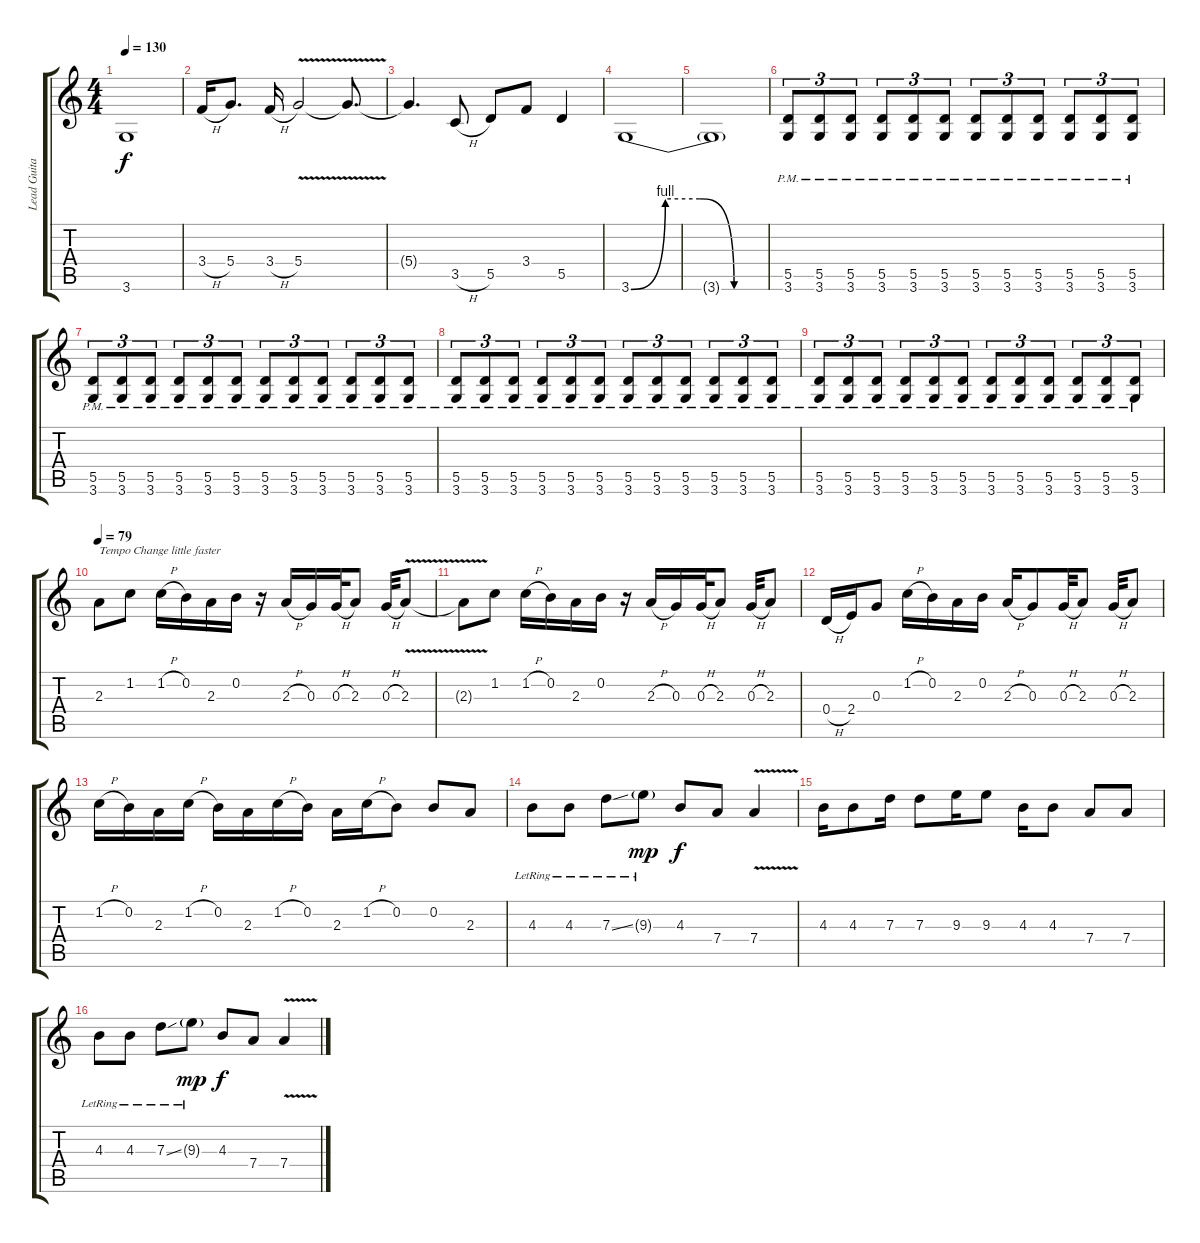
\track ("Lead Guitar" "Lead Guita") {instrument distortionguitar}
\staff {score tabs}
\tuning (E4 B3 G3 D3 A2 E2) {hide}
\ts (4 4)
\tempo 130
\clef g2
\ks c
3.6{t}.1{dy f} |
3.4{h}.16 5.4.8{d} 3.4{h}.16 5.4{v}.2 5.4{t}.8{d} |
5.4{t}.4{d} 3.5{h}.8 5.5.8 3.4.8 5.5.4 |
3.6{be (custom 0 0 15 4 30 4 45 0 60 0)}.1 |
3.6{t}.1 |
(5.5{pm} 3.6{pm}).8{tu (3 2) volume 10} (5.5{pm} 3.6{pm}).8{tu (3 2)} (5.5{pm} 3.6{pm}).8{tu (3 2)} (5.5{pm} 3.6{pm}).8{tu (3 2)} (5.5{pm} 3.6{pm}).8{tu (3 2)} (5.5{pm} 3.6{pm}).8{tu (3 2)} (5.5{pm} 3.6{pm}).8{tu (3 2)} (5.5{pm} 3.6{pm}).8{tu (3 2)} (5.5{pm} 3.6{pm}).8{tu (3 2)} (5.5{pm} 3.6{pm}).8{tu (3 2)} (5.5{pm} 3.6{pm}).8{tu (3 2)} (5.5{pm} 3.6{pm}).8{tu (3 2)} |
(5.5{pm} 3.6{pm}).8{tu (3 2)} (5.5{pm} 3.6{pm}).8{tu (3 2)} (5.5{pm} 3.6{pm}).8{tu (3 2)} (5.5{pm} 3.6{pm}).8{tu (3 2)} (5.5{pm} 3.6{pm}).8{tu (3 2)} (5.5{pm} 3.6{pm}).8{tu (3 2)} (5.5{pm} 3.6{pm}).8{tu (3 2)} (5.5{pm} 3.6{pm}).8{tu (3 2)} (5.5{pm} 3.6{pm}).8{tu (3 2)} (5.5{pm} 3.6{pm}).8{tu (3 2)} (5.5{pm} 3.6{pm}).8{tu (3 2)} (5.5{pm} 3.6{pm}).8{tu (3 2)} |
(5.5{pm} 3.6{pm}).8{tu (3 2)} (5.5{pm} 3.6{pm}).8{tu (3 2)} (5.5{pm} 3.6{pm}).8{tu (3 2)} (5.5{pm} 3.6{pm}).8{tu (3 2)} (5.5{pm} 3.6{pm}).8{tu (3 2)} (5.5{pm} 3.6{pm}).8{tu (3 2)} (5.5{pm} 3.6{pm}).8{tu (3 2)} (5.5{pm} 3.6{pm}).8{tu (3 2)} (5.5{pm} 3.6{pm}).8{tu (3 2)} (5.5{pm} 3.6{pm}).8{tu (3 2)} (5.5{pm} 3.6{pm}).8{tu (3 2)} (5.5{pm} 3.6{pm}).8{tu (3 2)} |
(5.5{pm} 3.6{pm}).8{tu (3 2)} (5.5{pm} 3.6{pm}).8{tu (3 2)} (5.5{pm} 3.6{pm}).8{tu (3 2)} (5.5{pm} 3.6{pm}).8{tu (3 2)} (5.5{pm} 3.6{pm}).8{tu (3 2)} (5.5{pm} 3.6{pm}).8{tu (3 2)} (5.5{pm} 3.6{pm}).8{tu (3 2)} (5.5{pm} 3.6{pm}).8{tu (3 2)} (5.5{pm} 3.6{pm}).8{tu (3 2)} (5.5{pm} 3.6{pm}).8{tu (3 2)} (5.5{pm} 3.6{pm}).8{tu (3 2)} (5.5{pm} 3.6{pm}).8{tu (3 2)} |
\tempo 79
2.3.8{txt "Tempo Change little faster" volume 16} 1.2.8 1.2{h}.16 0.2.16 2.3.16 0.2.16 r.16 2.3{h}.16 0.3.16 0.3{h}.32 2.3.8 0.3{h}.32 2.3{v}.8 |
2.3{t}.8 1.2.8 1.2{h}.16 0.2.16 2.3.16 0.2.16 r.16 2.3{h}.16 0.3.16 0.3{h}.32 2.3.8 0.3{h}.32 2.3.8 |
0.4{h}.16 2.4.16 0.3.8 1.2{h}.16 0.2.16 2.3.16 0.2.16 2.3{h}.16 0.3.8 0.3{h}.32 2.3.8 0.3{h}.32 2.3.8 |
1.2{h}.16 0.2.16 2.3.16 1.2{h}.16 0.2.16 2.3.16 1.2{h}.16 0.2.16 2.3.16 1.2{h}.16 0.2.8 0.2.8 2.3.8 |
4.3{lr}.8 4.3{lr}.8 7.3{ss lr}.8 9.3{g lr}.8{dy mp} 4.3.8{dy f} 7.4.8 7.4{v}.4 |
4.3.16 4.3.8 7.3.16 7.3.8 9.3.16 9.3.8 4.3.16 4.3.8 7.4.8 7.4.8 |
4.3{lr}.8 4.3{lr}.8 7.3{ss lr}.8 9.3{g lr}.8{dy mp} 4.3.8{dy f} 7.4.8 7.4{v}.4
